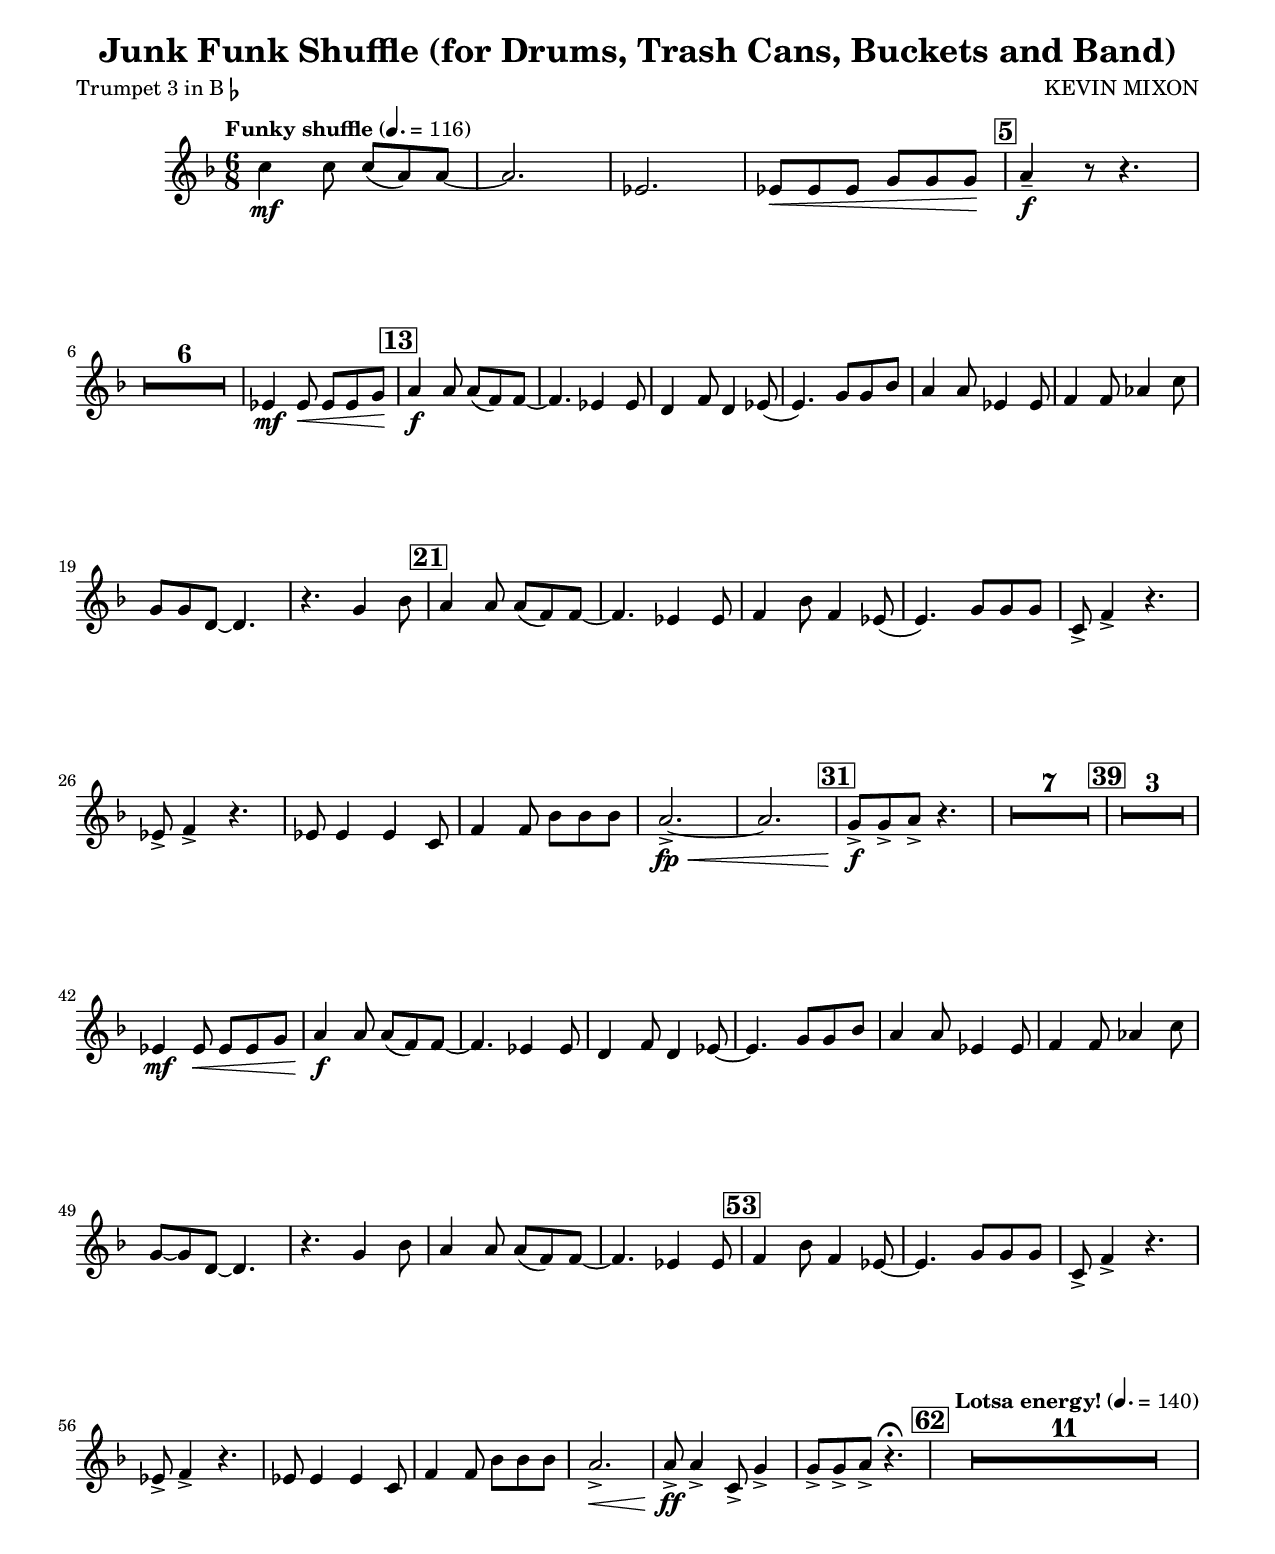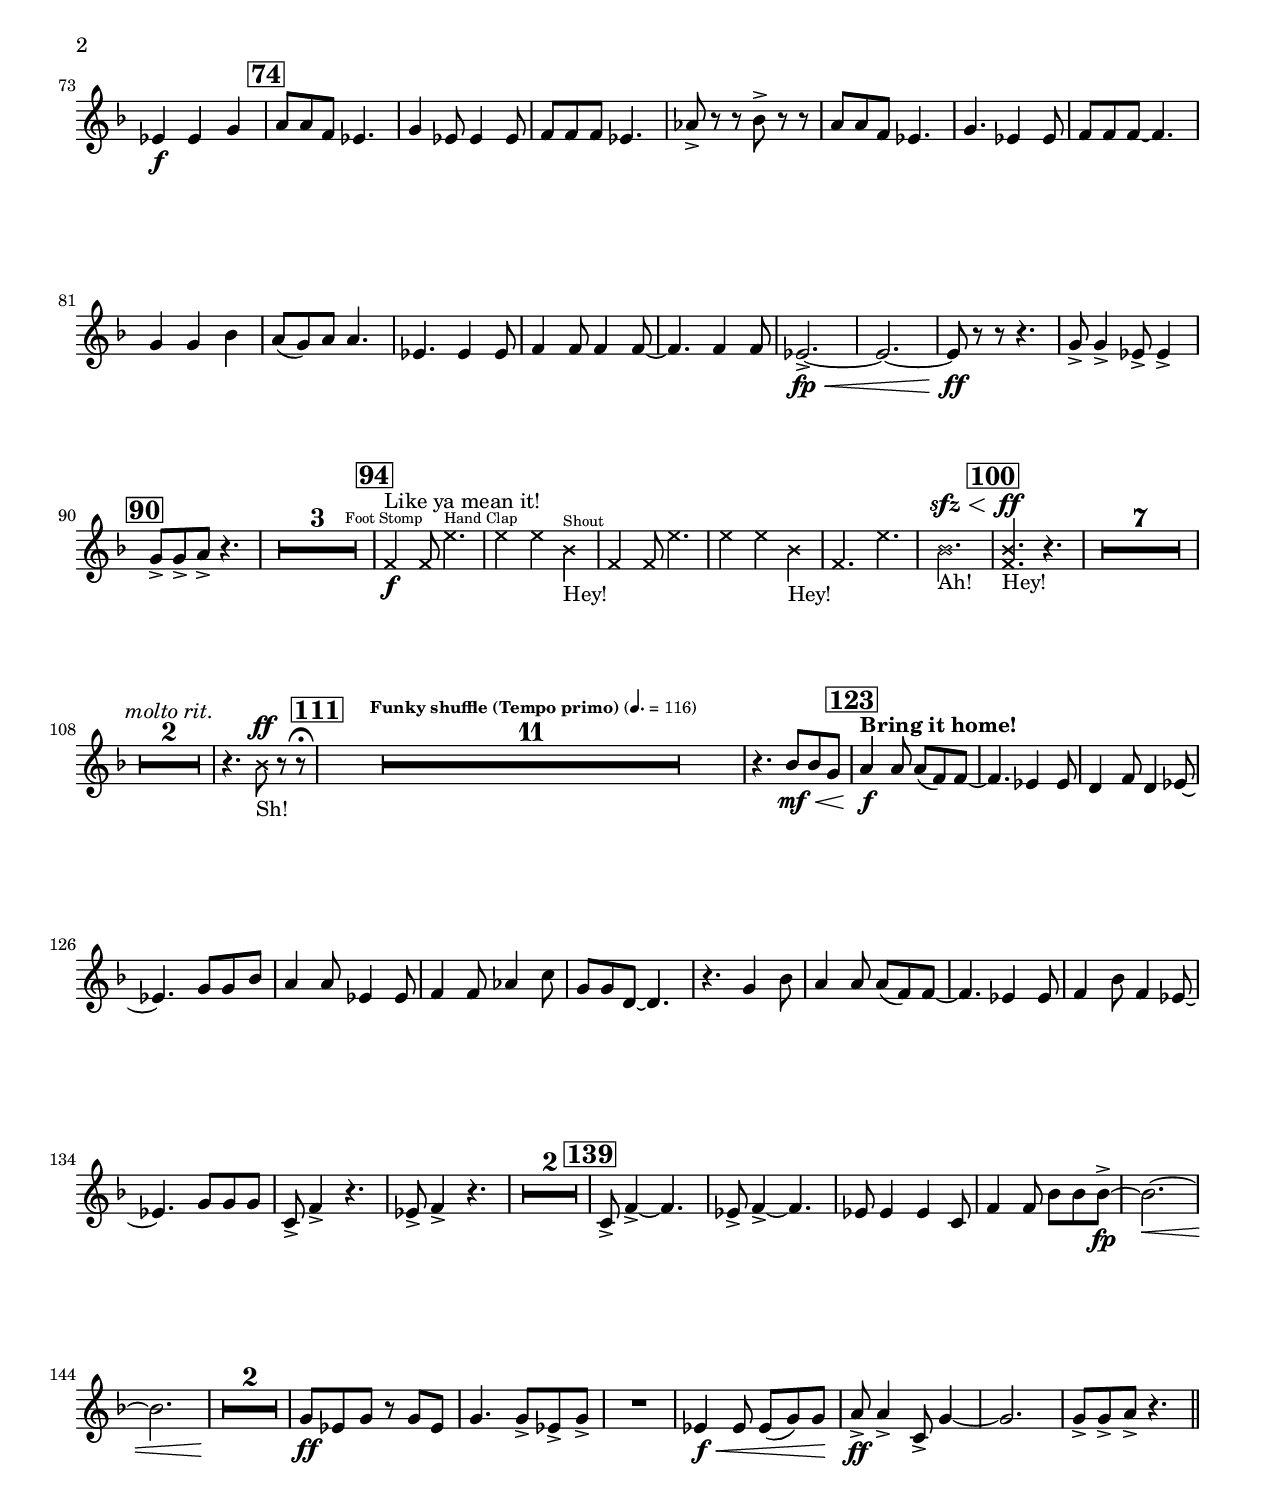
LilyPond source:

\version "2.18.2"

\header {
  title = "Junk Funk Shuffle (for Drums, Trash Cans, Buckets and Band)"
  composer = "KEVIN MIXON"
  poet = \markup { "Trumpet 3 in B" \flat }
  }

#(set-global-staff-size 18.3084948425)
\paper {
  paper-width = 21.59\cm
  paper-height = 27.94\cm
  top-margin = 1.29\cm
  bottom-margin = 1.29\cm
  left-margin = 1.29\cm
  right-margin = 1.29\cm
}

\score {    
  \layout {
    \context { \Score
      autoBeaming = ##f
    }
  }

  \new Voice {
    \set Staff.midiInstrument = #"trumpet"
    \compressFullBarRests
    \override MultiMeasureRest.expand-limit = #1
    \set Score.markFormatter = #format-mark-box-numbers

  \relative c'' {
    
    \tempo "Funky shuffle" 4. = 116
    \clef "treble" \key f \major \time 6/8 | % 1
    c4 \mf c8 c8 ( [ a8 ) a8 ~ ] | % 2
    a2. | % 3
    es2. | % 4
    es8 \< [ es8 es8 ] g8 [ g8 g8 \! ] | % 5
    \mark #5
    a4-- \f b8 \rest b4. \rest \break | % 6
    R2.*6 |
    es,4 \mf es8 \< es8 [ es8 g8 \! ] | % 7
    \mark #13
    a4 \f a8 a8 ( [ f8 ) f8 ~ ] | % 8
    f4. es4 es8 | % 9
    d4 f8 d4 es8 ( | \barNumberCheck #16
    e4. ) g8 [ g8 bes8 ] | % 11
    a4 a8 es4 es8 | % 12
    f4 f8 as4 c8 \break | % 13
    g8 [ g8 d8 ~ ] d4. | % 14
    b'4. \rest g4 bes8 | % 15
    \mark #21
    a4 a8 a8 ( [ f8 ) f8 ~ ] | % 16
    f4. es4 es8 | % 17
    f4 bes8 f4 es8 ( | % 18
    e4. ) g8 [ g8 g8 ] | % 19
    c,8-> f4-> b4. \rest \break | \barNumberCheck #26
    es,8-> f4-> b4. \rest | % 21
    es,8 es4 es4 c8 | % 22
    f4 f8 bes8 [ bes8 bes8 ] | % 23
    a2.->~ \< \fp | % 24
    a2. | % 25
    \mark #31
    g8-> \! \f [ g8-> a8-> ] b4. \rest | % 27
    R2. * 7 |
    \mark #39
    R2. * 3 |
    es,4 \mf es8 \< es8 [ es8 g8 ] | % 28
    a4 \! \f a8 a8 ( [ f8 ) f8 ~ ] | % 29
    f4. es4 es8 | \barNumberCheck #45
    d4 f8 d4 es8~ | % 31
    es4. g8 [ g bes ] | % 32
    a4 a8 es4 es8 | % 33
    f4 f8 as4 c8 | % 34
    g8~ [ g8 d8~ ] d4. |
    r4. g4 bes8 |
    a4 a8 a8 ( [ f8 ) f8~ ] |
    f4. ees4 ees8 |
    \mark #53
    f4 bes8 f4 ees8~ |
    ees4. g8 [ g g ] |
    c,8-> f4-> r4. |
    es8-> f4-> b4. \rest | % 35
    es,8 es4 es4 c8 | % 36
    f4 f8 bes8 [ bes8 bes8 ] | % 37
    a2.-> \< \! | % 38
    a8-> \ff a4-> c,8-> g'4-> | % 39
    g8-> [ g8-> a8-> ] b4. \rest ^\fermata | \barNumberCheck #62
    \mark #62
    \override Score.MetronomeMark.padding = #3
    \tempo "Lotsa energy!" 4. = 140
    R2. * 11 \pageBreak |

    es,4 \f es4 g4 | % 2
    \mark #74
    a8 [ a8 f8 ] es4. | % 3
    g4 es8 es4 es8 | % 4
    f8 [ f8 f8 ] es4. | % 5
    as8-> b8 \rest b8 \rest bes8-> b8 \rest b8 \rest | % 6
    a8 [ a8 f8 ] es4. | % 7
    g4. es4 es8 | % 8
    f8 [ f8 f8 ~ ] f4. | % 9
    g4 g4 bes4 | \barNumberCheck #82
    a8 ( [ g8 ) a8 ] a4. | % 11
    es4. es4 es8 | % 12
    f4 f8 f4 f8 ~ | % 13
    f4. f4 f8 | % 14
    es2.~ -> \< \fp | % 15
    es2.~ | % 16
    es8 \! \ff b'8 \rest b8 \rest b4. \rest | % 17
    g8-> g4-> es8-> es4-> | % 18
    \mark #90
    g8-> [ g8-> a8-> ] b4. \rest | % 22

    \once \override MultiMeasureRest.minimum-length = #12
    R2. * 3 | % 24

    \mark #94
    \xNotesOn
    f4^\markup { \center-align \teeny "Foot Stomp" }^\markup { "Like ya mean it!" } \f f8 e'4.^\markup { \teeny "Hand Clap" } |
    e4 e4 bes4^\markup{ \teeny "Shout" }_"Hey!" |
    f4 f8 e'4. |
    e4 e4 bes4_"Hey!" |
    f4. e'4. |
    \dynamicUp
    bes2._"Ah!" \sfz \< |
    \mark #100
    <f bes>4._"Hey!" \ff \! r4. |
    R2. * 7 |
    R2. * 2 ^\markup { \italic "molto rit." } |
    r4. bes8_"Sh!" \ff r8 r8 \fermata |
    \dynamicDown
    \xNotesOff
    \mark #111
    \override Score.MetronomeMark.font-size = #-2
    \tempo "Funky shuffle (Tempo primo)" 4. = 116
    \once \override MultiMeasureRest.minimum-length = #45
    R2. * 11 |
    r4. bes8 \mf \< [ bes8 g8 ] |
    \mark #123
    a4^\markup { \bold "Bring it home!" } \f \! a8 a8 ( [ f8 ) f8 ~ ] | \barNumberCheck #124
    f4. es4 es8 | % 31
    d4 f8 d4 es8~ | % 32
    es4. g8 [ g8 bes8 ] | % 33
    a4 a8 es4 es8 | % 34
    f4 f8 as4 c8 | % 35
    g8 [ g8 d8 ] ~ d4. | % 36
    b'4. \rest g4 bes8 | % 37
    a4 a8 a8 ( [ f8 ) f8 ~ ] | % 38
    f4. es4 es8 | % 39
    f4 bes8 f4 es8~ | \barNumberCheck #134
    es4. g8 [ g g ] | % 41
    c,8-> f4-> b4. \rest | % 42
    es,8-> f4-> b4. \rest | % 44
    R2. * 2 |
    \mark #139
    c,8-> f4-> ~ f4. | % 45
    es8-> f4-> ~ f4. | % 46
    es8 es4 es4 c8 | % 47
    f4 f8 bes8 [ bes8 bes8-> \fp ~ ] | % 48
    bes2. \< ~ | % 49
    bes2. | % 51
    R2. * 2 \! |
    g8 \ff [ es8 g8 ] b8 \rest g8 [ es ] | % 52
    g4. g8-> [ es-> g-> ] | % 53
    R2. | % 54
    es4 \f \< es8 es8 ( [ g ) g ] \! | % 55
    a8-> \ff a4-> c,8-> g'4 ~ | % 56
    g2. | % 57
    g8-> [ g-> a-> ] b4. \rest \bar "||"
  }
  }

  \midi{}
}